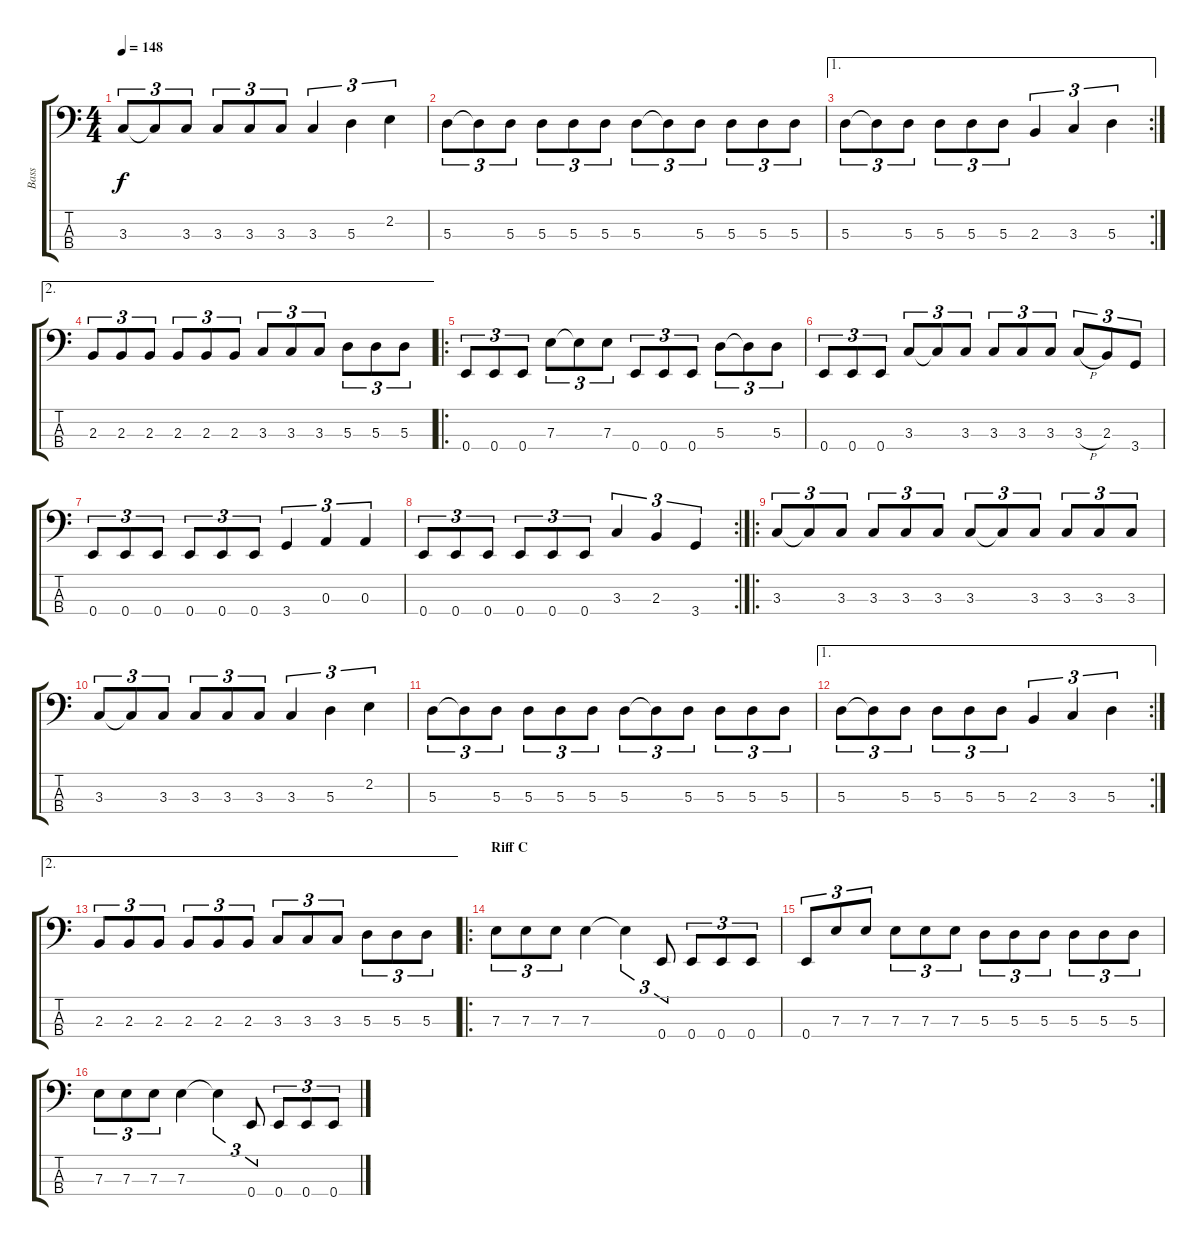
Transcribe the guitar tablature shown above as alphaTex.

\track ("Bass" "Bass") {instrument electricbassfinger}
\staff {score tabs}
\tuning (G2 D2 A1 E1) {hide}
\ts (4 4)
\tempo 148
\clef f4
\ks c
3.3.8{tu (3 2) dy f} 3.3{t}.8{tu (3 2)} 3.3.8{tu (3 2)} 3.3.8{tu (3 2)} 3.3.8{tu (3 2)} 3.3.8{tu (3 2)} 3.3.4{tu (3 2)} 5.3.4{tu (3 2)} 2.2.4{tu (3 2)} |
5.3.8{tu (3 2)} 5.3{t}.8{tu (3 2)} 5.3.8{tu (3 2)} 5.3.8{tu (3 2)} 5.3.8{tu (3 2)} 5.3.8{tu (3 2)} 5.3.8{tu (3 2)} 5.3{t}.8{tu (3 2)} 5.3.8{tu (3 2)} 5.3.8{tu (3 2)} 5.3.8{tu (3 2)} 5.3.8{tu (3 2)} |
\ae 1
\rc 2
5.3.8{tu (3 2)} 5.3{t}.8{tu (3 2)} 5.3.8{tu (3 2)} 5.3.8{tu (3 2)} 5.3.8{tu (3 2)} 5.3.8{tu (3 2)} 2.3.4{tu (3 2)} 3.3.4{tu (3 2)} 5.3.4{tu (3 2)} |
\ae 2
2.3.8{tu (3 2)} 2.3.8{tu (3 2)} 2.3.8{tu (3 2)} 2.3.8{tu (3 2)} 2.3.8{tu (3 2)} 2.3.8{tu (3 2)} 3.3.8{tu (3 2)} 3.3.8{tu (3 2)} 3.3.8{tu (3 2)} 5.3.8{tu (3 2)} 5.3.8{tu (3 2)} 5.3.8{tu (3 2)} |
\ro
0.4.8{tu (3 2)} 0.4.8{tu (3 2)} 0.4.8{tu (3 2)} 7.3.8{tu (3 2)} 7.3{t}.8{tu (3 2)} 7.3.8{tu (3 2)} 0.4.8{tu (3 2)} 0.4.8{tu (3 2)} 0.4.8{tu (3 2)} 5.3.8{tu (3 2)} 5.3{t}.8{tu (3 2)} 5.3.8{tu (3 2)} |
0.4.8{tu (3 2)} 0.4.8{tu (3 2)} 0.4.8{tu (3 2)} 3.3.8{tu (3 2)} 3.3{t}.8{tu (3 2)} 3.3.8{tu (3 2)} 3.3.8{tu (3 2)} 3.3.8{tu (3 2)} 3.3.8{tu (3 2)} 3.3{h}.8{tu (3 2)} 2.3.8{tu (3 2)} 3.4.8{tu (3 2)} |
0.4.8{tu (3 2)} 0.4.8{tu (3 2)} 0.4.8{tu (3 2)} 0.4.8{tu (3 2)} 0.4.8{tu (3 2)} 0.4.8{tu (3 2)} 3.4.4{tu (3 2)} 0.3.4{tu (3 2)} 0.3.4{tu (3 2)} |
\rc 2
0.4.8{tu (3 2)} 0.4.8{tu (3 2)} 0.4.8{tu (3 2)} 0.4.8{tu (3 2)} 0.4.8{tu (3 2)} 0.4.8{tu (3 2)} 3.3.4{tu (3 2)} 2.3.4{tu (3 2)} 3.4.4{tu (3 2)} |
\ro
3.3.8{tu (3 2)} 3.3{t}.8{tu (3 2)} 3.3.8{tu (3 2)} 3.3.8{tu (3 2)} 3.3.8{tu (3 2)} 3.3.8{tu (3 2)} 3.3.8{tu (3 2)} 3.3{t}.8{tu (3 2)} 3.3.8{tu (3 2)} 3.3.8{tu (3 2)} 3.3.8{tu (3 2)} 3.3.8{tu (3 2)} |
3.3.8{tu (3 2)} 3.3{t}.8{tu (3 2)} 3.3.8{tu (3 2)} 3.3.8{tu (3 2)} 3.3.8{tu (3 2)} 3.3.8{tu (3 2)} 3.3.4{tu (3 2)} 5.3.4{tu (3 2)} 2.2.4{tu (3 2)} |
5.3.8{tu (3 2)} 5.3{t}.8{tu (3 2)} 5.3.8{tu (3 2)} 5.3.8{tu (3 2)} 5.3.8{tu (3 2)} 5.3.8{tu (3 2)} 5.3.8{tu (3 2)} 5.3{t}.8{tu (3 2)} 5.3.8{tu (3 2)} 5.3.8{tu (3 2)} 5.3.8{tu (3 2)} 5.3.8{tu (3 2)} |
\ae 1
\rc 2
5.3.8{tu (3 2)} 5.3{t}.8{tu (3 2)} 5.3.8{tu (3 2)} 5.3.8{tu (3 2)} 5.3.8{tu (3 2)} 5.3.8{tu (3 2)} 2.3.4{tu (3 2)} 3.3.4{tu (3 2)} 5.3.4{tu (3 2)} |
\ae 2
2.3.8{tu (3 2)} 2.3.8{tu (3 2)} 2.3.8{tu (3 2)} 2.3.8{tu (3 2)} 2.3.8{tu (3 2)} 2.3.8{tu (3 2)} 3.3.8{tu (3 2)} 3.3.8{tu (3 2)} 3.3.8{tu (3 2)} 5.3.8{tu (3 2)} 5.3.8{tu (3 2)} 5.3.8{tu (3 2)} |
\ro
\section ("" "Riff C")
7.3.8{tu (3 2)} 7.3.8{tu (3 2)} 7.3.8{tu (3 2)} 7.3.4 7.3{t}.4{tu (3 2)} 0.4.8{tu (3 2)} 0.4.8{tu (3 2)} 0.4.8{tu (3 2)} 0.4.8{tu (3 2)} |
0.4.8{tu (3 2)} 7.3.8{tu (3 2)} 7.3.8{tu (3 2)} 7.3.8{tu (3 2)} 7.3.8{tu (3 2)} 7.3.8{tu (3 2)} 5.3.8{tu (3 2)} 5.3.8{tu (3 2)} 5.3.8{tu (3 2)} 5.3.8{tu (3 2)} 5.3.8{tu (3 2)} 5.3.8{tu (3 2)} |
7.3.8{tu (3 2)} 7.3.8{tu (3 2)} 7.3.8{tu (3 2)} 7.3.4 7.3{t}.4{tu (3 2)} 0.4.8{tu (3 2)} 0.4.8{tu (3 2)} 0.4.8{tu (3 2)} 0.4.8{tu (3 2)}
